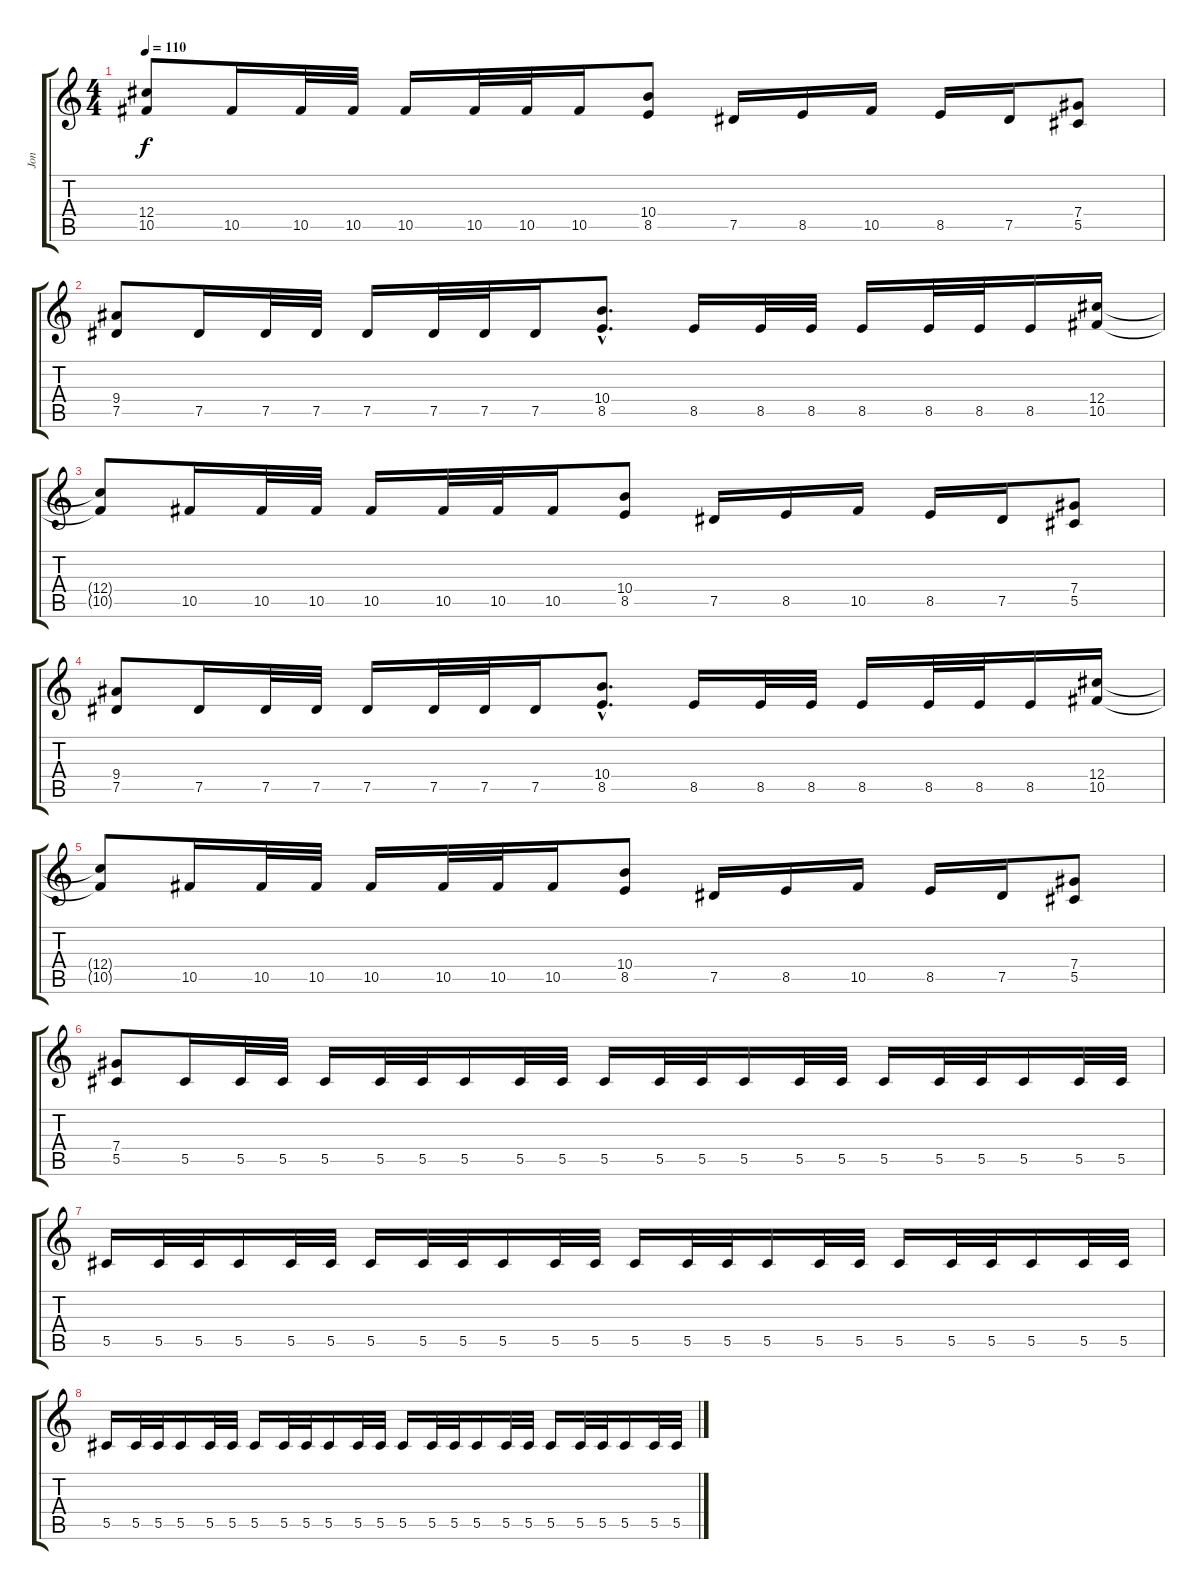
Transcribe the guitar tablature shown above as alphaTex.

\track ("Jon" "Jon") {instrument distortionguitar}
\staff {score tabs}
\tuning (Eb4 Bb3 Gb3 Db3 Ab2 Eb2) {hide}
\ts (4 4)
\tempo 110
\clef g2
\ks c
(12.4{t} 10.5{t}).8{dy f} 10.5.16 10.5.32 10.5.32 10.5.16 10.5.32 10.5.32 10.5.16 (10.4 8.5).8 7.5.16 8.5.16 10.5.16 8.5.16 7.5.16 (7.4 5.5).8 |
(9.4 7.5).8 7.5.16 7.5.32 7.5.32 7.5.16 7.5.32 7.5.32 7.5.16 (10.4{hac} 8.5{hac}).8{d} 8.5.16 8.5.32 8.5.32 8.5.16 8.5.32 8.5.32 8.5.16 (12.4 10.5).16 |
(12.4{t} 10.5{t}).8 10.5.16 10.5.32 10.5.32 10.5.16 10.5.32 10.5.32 10.5.16 (10.4 8.5).8 7.5.16 8.5.16 10.5.16 8.5.16 7.5.16 (7.4 5.5).8 |
(9.4 7.5).8 7.5.16 7.5.32 7.5.32 7.5.16 7.5.32 7.5.32 7.5.16 (10.4{hac} 8.5{hac}).8{d} 8.5.16 8.5.32 8.5.32 8.5.16 8.5.32 8.5.32 8.5.16 (12.4 10.5).16 |
(12.4{t} 10.5{t}).8 10.5.16 10.5.32 10.5.32 10.5.16 10.5.32 10.5.32 10.5.16 (10.4 8.5).8 7.5.16 8.5.16 10.5.16 8.5.16 7.5.16 (7.4 5.5).8 |
(7.4 5.5).8 5.5.16 5.5.32 5.5.32 5.5.16 5.5.32 5.5.32 5.5.16 5.5.32 5.5.32 5.5.16 5.5.32 5.5.32 5.5.16 5.5.32 5.5.32 5.5.16 5.5.32 5.5.32 5.5.16 5.5.32 5.5.32 |
5.5.16 5.5.32 5.5.32 5.5.16 5.5.32 5.5.32 5.5.16 5.5.32 5.5.32 5.5.16 5.5.32 5.5.32 5.5.16 5.5.32 5.5.32 5.5.16 5.5.32 5.5.32 5.5.16 5.5.32 5.5.32 5.5.16 5.5.32 5.5.32 |
5.5.16 5.5.32 5.5.32 5.5.16 5.5.32 5.5.32 5.5.16 5.5.32 5.5.32 5.5.16 5.5.32 5.5.32 5.5.16 5.5.32 5.5.32 5.5.16 5.5.32 5.5.32 5.5.16 5.5.32 5.5.32 5.5.16 5.5.32 5.5.32
